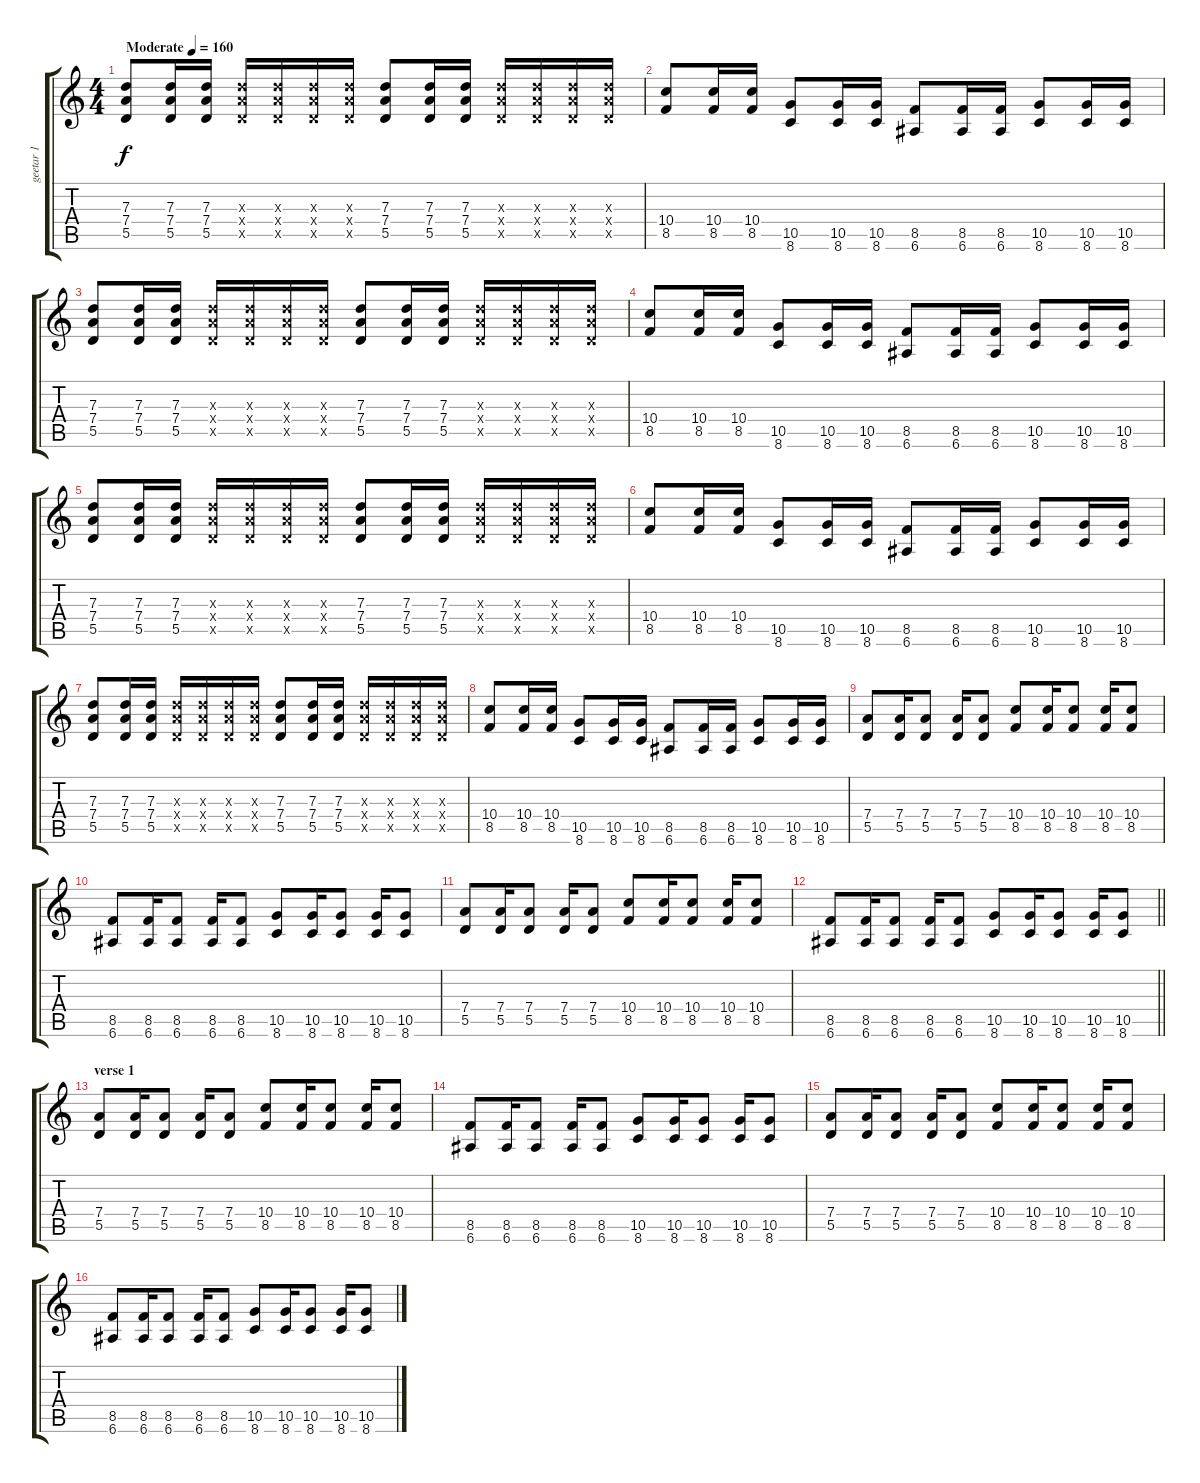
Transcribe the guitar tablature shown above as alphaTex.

\track ("geetar 1" "geetar 1") {instrument distortionguitar}
\staff {score tabs}
\tuning (E4 B3 G3 D3 A2 E2) {hide}
\ts (4 4)
\tempo (160 "Moderate")
\clef g2
\ks c
(7.3 7.4 5.5).8{dy f instrument distortionguitar} (7.3 7.4 5.5).16 (7.3 7.4 5.5).16 (7.3{x} 7.4{x} 5.5{x}).16 (7.3{x} 7.4{x} 5.5{x}).16 (7.3{x} 7.4{x} 5.5{x}).16 (7.3{x} 7.4{x} 5.5{x}).16 (7.3 7.4 5.5).8 (7.3 7.4 5.5).16 (7.3 7.4 5.5).16 (7.3{x} 7.4{x} 5.5{x}).16 (7.3{x} 7.4{x} 5.5{x}).16 (7.3{x} 7.4{x} 5.5{x}).16 (7.3{x} 7.4{x} 5.5{x}).16 |
(10.4 8.5).8 (10.4 8.5).16 (10.4 8.5).16 (10.5 8.6).8 (10.5 8.6).16 (10.5 8.6).16 (8.5 6.6).8 (8.5 6.6).16 (8.5 6.6).16 (10.5 8.6).8 (10.5 8.6).16 (10.5 8.6).16 |
(7.3 7.4 5.5).8 (7.3 7.4 5.5).16 (7.3 7.4 5.5).16 (7.3{x} 7.4{x} 5.5{x}).16 (7.3{x} 7.4{x} 5.5{x}).16 (7.3{x} 7.4{x} 5.5{x}).16 (7.3{x} 7.4{x} 5.5{x}).16 (7.3 7.4 5.5).8 (7.3 7.4 5.5).16 (7.3 7.4 5.5).16 (7.3{x} 7.4{x} 5.5{x}).16 (7.3{x} 7.4{x} 5.5{x}).16 (7.3{x} 7.4{x} 5.5{x}).16 (7.3{x} 7.4{x} 5.5{x}).16 |
(10.4 8.5).8 (10.4 8.5).16 (10.4 8.5).16 (10.5 8.6).8 (10.5 8.6).16 (10.5 8.6).16 (8.5 6.6).8 (8.5 6.6).16 (8.5 6.6).16 (10.5 8.6).8 (10.5 8.6).16 (10.5 8.6).16 |
(7.3 7.4 5.5).8 (7.3 7.4 5.5).16 (7.3 7.4 5.5).16 (7.3{x} 7.4{x} 5.5{x}).16 (7.3{x} 7.4{x} 5.5{x}).16 (7.3{x} 7.4{x} 5.5{x}).16 (7.3{x} 7.4{x} 5.5{x}).16 (7.3 7.4 5.5).8 (7.3 7.4 5.5).16 (7.3 7.4 5.5).16 (7.3{x} 7.4{x} 5.5{x}).16 (7.3{x} 7.4{x} 5.5{x}).16 (7.3{x} 7.4{x} 5.5{x}).16 (7.3{x} 7.4{x} 5.5{x}).16 |
(10.4 8.5).8 (10.4 8.5).16 (10.4 8.5).16 (10.5 8.6).8 (10.5 8.6).16 (10.5 8.6).16 (8.5 6.6).8 (8.5 6.6).16 (8.5 6.6).16 (10.5 8.6).8 (10.5 8.6).16 (10.5 8.6).16 |
(7.3 7.4 5.5).8 (7.3 7.4 5.5).16 (7.3 7.4 5.5).16 (7.3{x} 7.4{x} 5.5{x}).16 (7.3{x} 7.4{x} 5.5{x}).16 (7.3{x} 7.4{x} 5.5{x}).16 (7.3{x} 7.4{x} 5.5{x}).16 (7.3 7.4 5.5).8 (7.3 7.4 5.5).16 (7.3 7.4 5.5).16 (7.3{x} 7.4{x} 5.5{x}).16 (7.3{x} 7.4{x} 5.5{x}).16 (7.3{x} 7.4{x} 5.5{x}).16 (7.3{x} 7.4{x} 5.5{x}).16 |
(10.4 8.5).8 (10.4 8.5).16 (10.4 8.5).16 (10.5 8.6).8 (10.5 8.6).16 (10.5 8.6).16 (8.5 6.6).8 (8.5 6.6).16 (8.5 6.6).16 (10.5 8.6).8 (10.5 8.6).16 (10.5 8.6).16 |
(7.4 5.5).8 (7.4 5.5).16 (7.4 5.5).8 (7.4 5.5).16 (7.4 5.5).8 (10.4 8.5).8 (10.4 8.5).16 (10.4 8.5).8 (10.4 8.5).16 (10.4 8.5).8 |
(8.5 6.6).8 (8.5 6.6).16 (8.5 6.6).8 (8.5 6.6).16 (8.5 6.6).8 (10.5 8.6).8 (10.5 8.6).16 (10.5 8.6).8 (10.5 8.6).16 (10.5 8.6).8 |
(7.4 5.5).8 (7.4 5.5).16 (7.4 5.5).8 (7.4 5.5).16 (7.4 5.5).8 (10.4 8.5).8 (10.4 8.5).16 (10.4 8.5).8 (10.4 8.5).16 (10.4 8.5).8 |
\barLineRight lightlight
(8.5 6.6).8 (8.5 6.6).16 (8.5 6.6).8 (8.5 6.6).16 (8.5 6.6).8 (10.5 8.6).8 (10.5 8.6).16 (10.5 8.6).8 (10.5 8.6).16 (10.5 8.6).8 |
\section ("" "verse 1")
(7.4 5.5).8 (7.4 5.5).16 (7.4 5.5).8 (7.4 5.5).16 (7.4 5.5).8 (10.4 8.5).8 (10.4 8.5).16 (10.4 8.5).8 (10.4 8.5).16 (10.4 8.5).8 |
(8.5 6.6).8 (8.5 6.6).16 (8.5 6.6).8 (8.5 6.6).16 (8.5 6.6).8 (10.5 8.6).8 (10.5 8.6).16 (10.5 8.6).8 (10.5 8.6).16 (10.5 8.6).8 |
(7.4 5.5).8 (7.4 5.5).16 (7.4 5.5).8 (7.4 5.5).16 (7.4 5.5).8 (10.4 8.5).8 (10.4 8.5).16 (10.4 8.5).8 (10.4 8.5).16 (10.4 8.5).8 |
(8.5 6.6).8 (8.5 6.6).16 (8.5 6.6).8 (8.5 6.6).16 (8.5 6.6).8 (10.5 8.6).8 (10.5 8.6).16 (10.5 8.6).8 (10.5 8.6).16 (10.5 8.6).8
